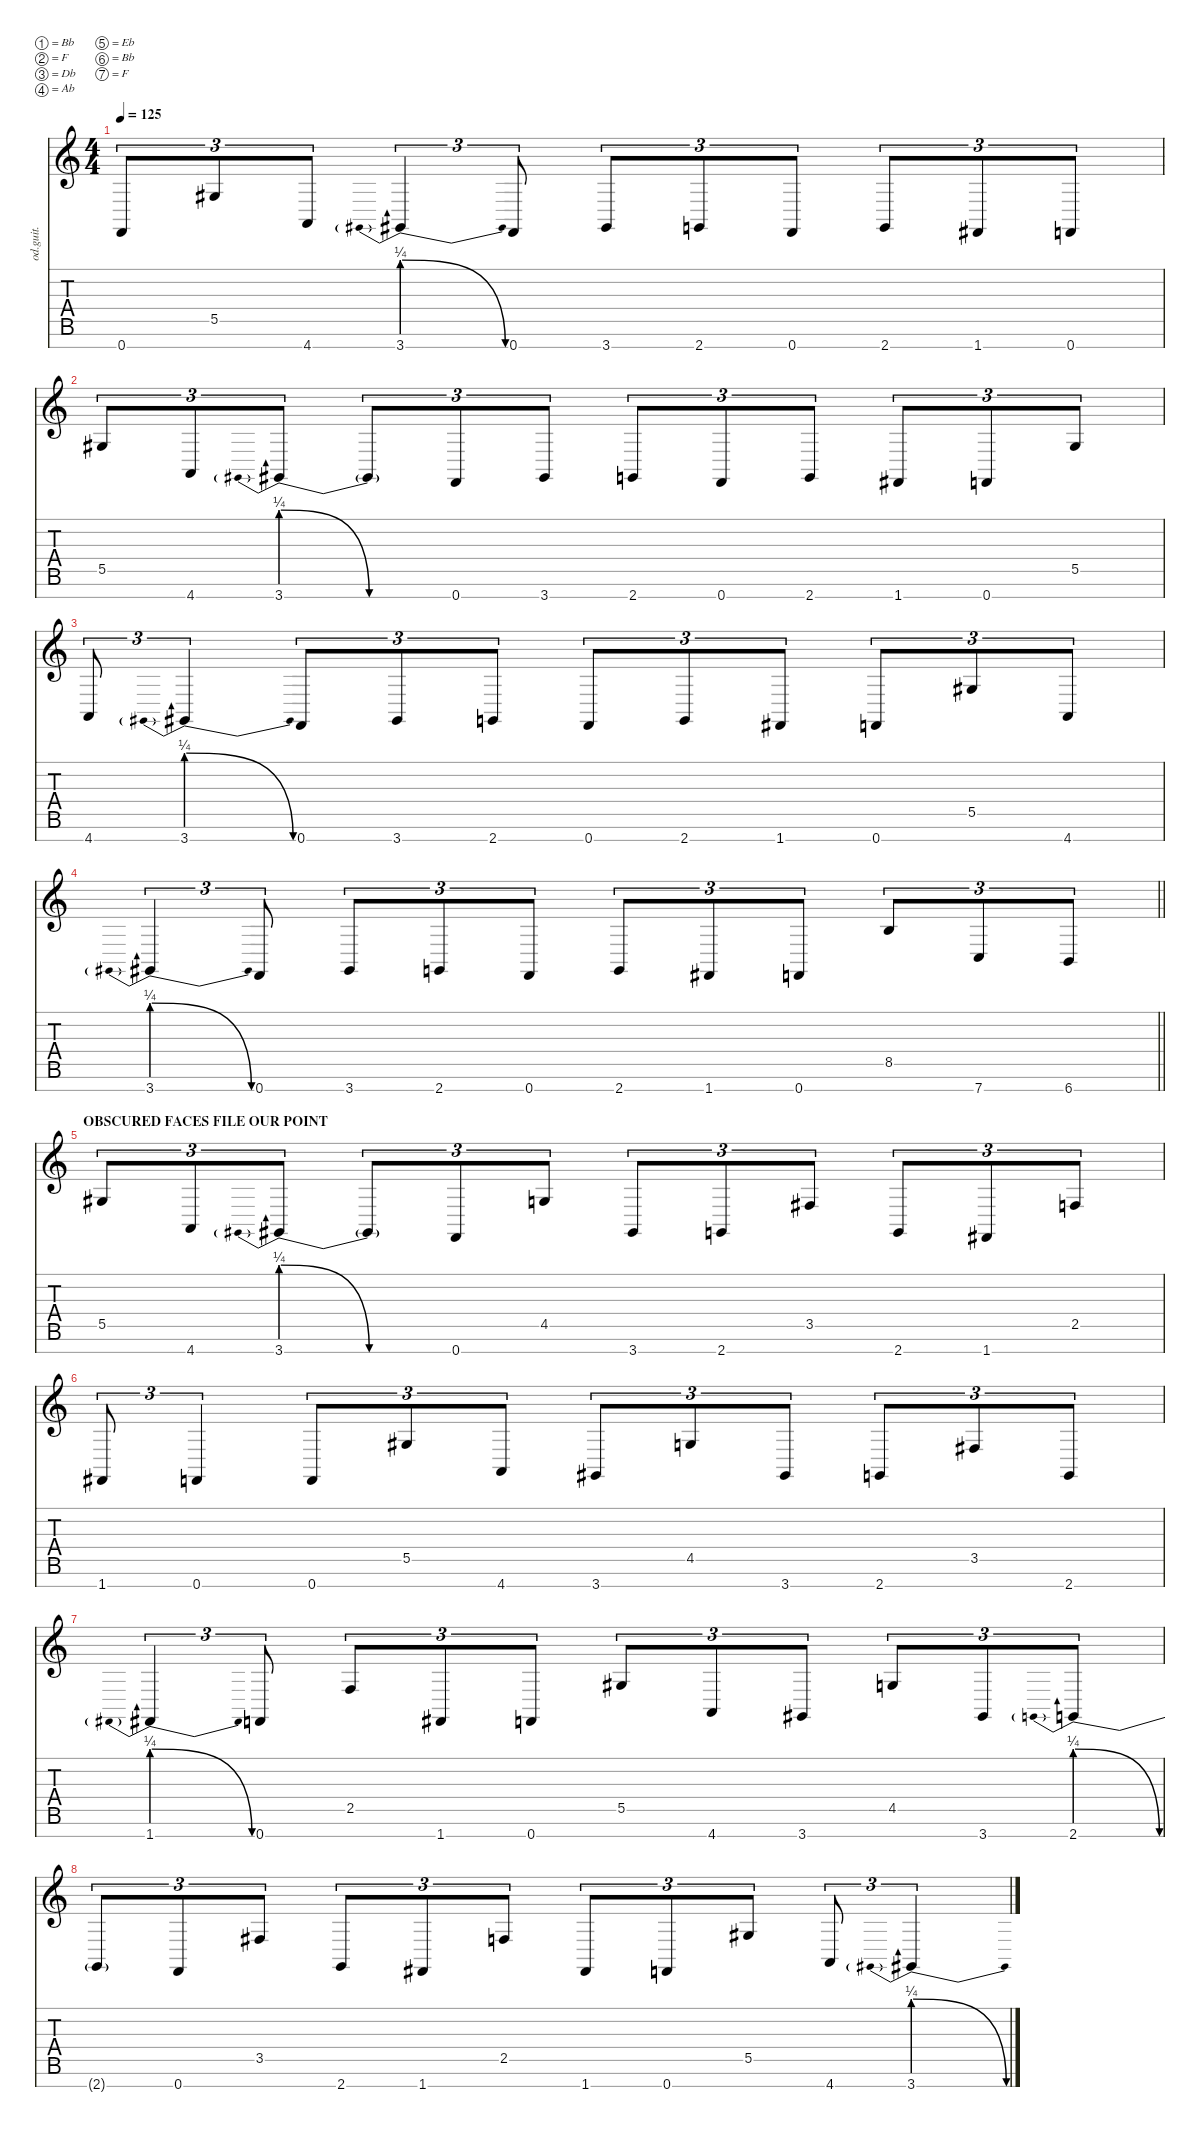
\defaultSystemsLayout 4
\hideDynamics
\bracketExtendMode nobrackets
\track ("8 string guitar 1 (Fredrik Thordendal)" "od.guit.") {instrument overdrivenguitar}
\staff {score tabs}
\tuning (Bb3 F3 Db3 Ab2 Eb2 Bb1 F1)
\ts (4 4)
\tempo 125
\clef g2
\ks c
0.7.8{tu (3 2) dy f beam Up} 5.5{acc #}.8{tu (3 2) beam Up} 4.7.8{tu (3 2) beam Up} 3.7{be (prebendrelease 0 1 30 0) acc #}.4{tu (3 2) beam Up} 0.7.8{tu (3 2) beam Up} 3.7{acc #}.8{tu (3 2) beam Up} 2.7.8{tu (3 2) beam Up} 0.7.8{tu (3 2) beam Up} 2.7.8{tu (3 2) beam Up} 1.7{acc #}.8{tu (3 2) beam Up} 0.7.8{tu (3 2) beam Up} |
5.5{acc #}.8{tu (3 2) beam Up} 4.7.8{tu (3 2) beam Up} 3.7{be (prebendrelease 0 1 60 0) acc #}.8{tu (3 2) beam Up} 3.7{be (hold 0 0 60 0) t acc #}.8{tu (3 2) beam Up} 0.7.8{tu (3 2) beam Up} 3.7{acc #}.8{tu (3 2) beam Up} 2.7.8{tu (3 2) beam Up} 0.7.8{tu (3 2) beam Up} 2.7.8{tu (3 2) beam Up} 1.7{acc #}.8{tu (3 2) beam Up} 0.7.8{tu (3 2) beam Up} 5.5{acc #}.8{tu (3 2) beam Up} |
4.7.8{tu (3 2) beam Up} 3.7{be (prebendrelease 0 1 30 0) acc #}.4{tu (3 2) beam Up} 0.7.8{tu (3 2) beam Up} 3.7{acc #}.8{tu (3 2) beam Up} 2.7.8{tu (3 2) beam Up} 0.7.8{tu (3 2) beam Up} 2.7.8{tu (3 2) beam Up} 1.7{acc #}.8{tu (3 2) beam Up} 0.7.8{tu (3 2) beam Up} 5.5{acc #}.8{tu (3 2) beam Up} 4.7.8{tu (3 2) beam Up} |
\barLineRight lightlight
3.7{be (prebendrelease 0 1 30 0) acc #}.4{tu (3 2) beam Up} 0.7.8{tu (3 2) beam Up} 3.7{acc #}.8{tu (3 2) beam Up} 2.7.8{tu (3 2) beam Up} 0.7.8{tu (3 2) beam Up} 2.7.8{tu (3 2) beam Up} 1.7{acc #}.8{tu (3 2) beam Up} 0.7.8{tu (3 2) beam Up} 8.5.8{tu (3 2) beam Up} 7.7.8{tu (3 2) beam Up} 6.7.8{tu (3 2) beam Up} |
\section ("" "OBSCURED FACES FILE OUR POINT")
5.5{acc #}.8{tu (3 2) beam Up} 4.7.8{tu (3 2) beam Up} 3.7{be (prebendrelease 0 1 60 0) acc #}.8{tu (3 2) beam Up} 3.7{be (hold 0 0 60 0) t acc #}.8{tu (3 2) beam Up} 0.7.8{tu (3 2) beam Up} 4.5.8{tu (3 2) beam Up} 3.7{acc #}.8{tu (3 2) beam Up} 2.7.8{tu (3 2) beam Up} 3.5{acc #}.8{tu (3 2) beam Up} 2.7.8{tu (3 2) beam Up} 1.7{acc #}.8{tu (3 2) beam Up} 2.5.8{tu (3 2) beam Up} |
1.7{acc #}.8{tu (3 2) beam Up} 0.7.4{tu (3 2) beam Up} 0.7.8{tu (3 2) beam Up} 5.5{acc #}.8{tu (3 2) beam Up} 4.7.8{tu (3 2) beam Up} 3.7{acc #}.8{tu (3 2) beam Up} 4.5.8{tu (3 2) beam Up} 3.7{acc #}.8{tu (3 2) beam Up} 2.7.8{tu (3 2) beam Up} 3.5{acc #}.8{tu (3 2) beam Up} 2.7.8{tu (3 2) beam Up} |
1.7{be (prebendrelease 0 1 30 0) acc #}.4{tu (3 2) beam Up} 0.7.8{tu (3 2) beam Up} 2.5.8{tu (3 2) beam Up} 1.7{acc #}.8{tu (3 2) beam Up} 0.7.8{tu (3 2) beam Up} 5.5{acc #}.8{tu (3 2) beam Up} 4.7.8{tu (3 2) beam Up} 3.7{acc #}.8{tu (3 2) beam Up} 4.5.8{tu (3 2) beam Up} 3.7{acc #}.8{tu (3 2) beam Up} 2.7{be (prebendrelease 0 1 60 0)}.8{tu (3 2) beam Up} |
2.7{be (hold 0 0 60 0) t}.8{tu (3 2) beam Up} 0.7.8{tu (3 2) beam Up} 3.5{acc #}.8{tu (3 2) beam Up} 2.7.8{tu (3 2) beam Up} 1.7{acc #}.8{tu (3 2) beam Up} 2.5.8{tu (3 2) beam Up} 1.7{acc #}.8{tu (3 2) beam Up} 0.7.8{tu (3 2) beam Up} 5.5{acc #}.8{tu (3 2) beam Up} 4.7.8{tu (3 2) beam Up} 3.7{be (prebendrelease 0 1 30 0) acc #}.4{tu (3 2) beam Up}
